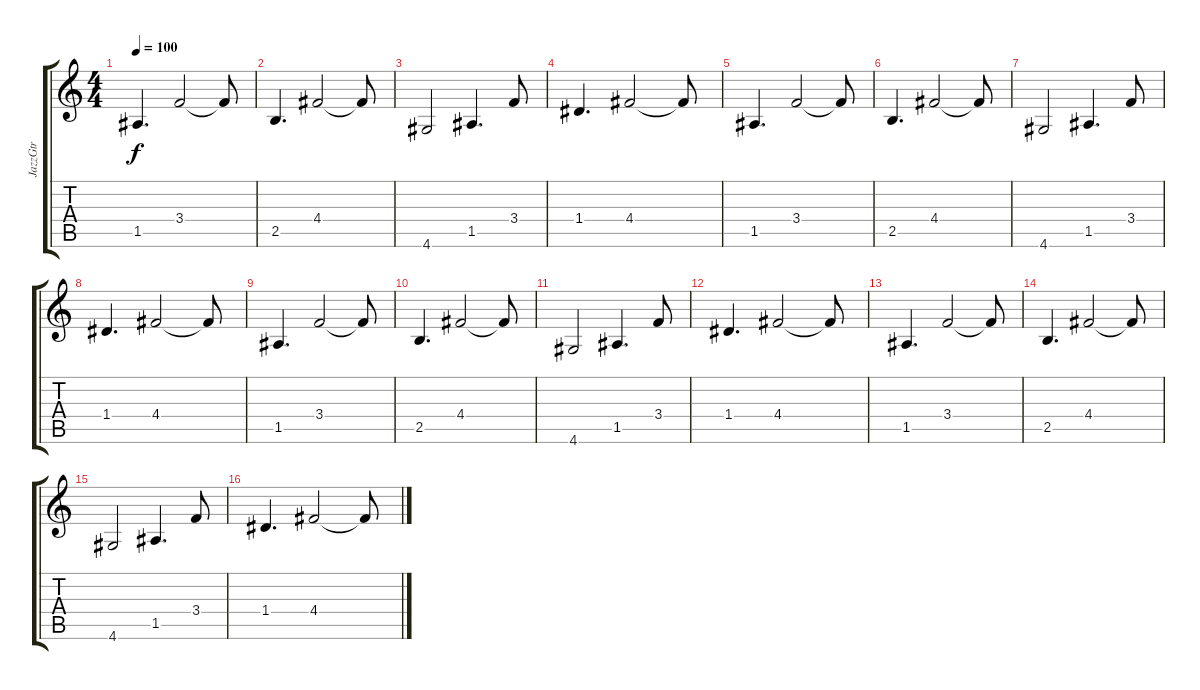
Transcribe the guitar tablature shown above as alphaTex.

\track ("JazzGtr" "JazzGtr") {instrument electricguitarjazz}
\staff {score tabs}
\tuning (E4 B3 G3 D3 A2 E2) {hide}
\ts (4 4)
\tempo 100
\clef g2
\ks c
1.5.4{d dy f} 3.4.2 3.4{t}.8 |
2.5.4{d} 4.4.2 4.4{t}.8 |
4.6.2 1.5.4{d} 3.4.8 |
1.4.4{d} 4.4.2 4.4{t}.8 |
1.5.4{d} 3.4.2 3.4{t}.8 |
2.5.4{d} 4.4.2 4.4{t}.8 |
4.6.2 1.5.4{d} 3.4.8 |
1.4.4{d} 4.4.2 4.4{t}.8 |
1.5.4{d} 3.4.2 3.4{t}.8 |
2.5.4{d} 4.4.2 4.4{t}.8 |
4.6.2 1.5.4{d} 3.4.8 |
1.4.4{d} 4.4.2 4.4{t}.8 |
1.5.4{d} 3.4.2 3.4{t}.8 |
2.5.4{d} 4.4.2 4.4{t}.8 |
4.6.2 1.5.4{d} 3.4.8 |
1.4.4{d} 4.4.2 4.4{t}.8
